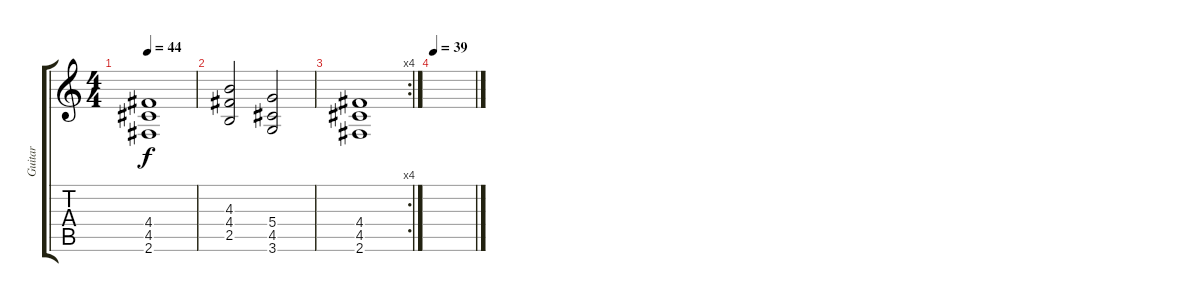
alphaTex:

\track ("Guitar" "Guitar") {instrument electricguitarclean}
\staff {score tabs}
\tuning (E4 B3 G3 D3 A2 E2) {hide}
\ts (4 4)
\tempo 44
\clef g2
\ks c
(4.4 4.5 2.6).1{dy f} |
(4.3 4.4 2.5).2 (5.4 4.5 3.6).2 |
\rc 4
(4.4 4.5 2.6).1 |
\tempo 39
